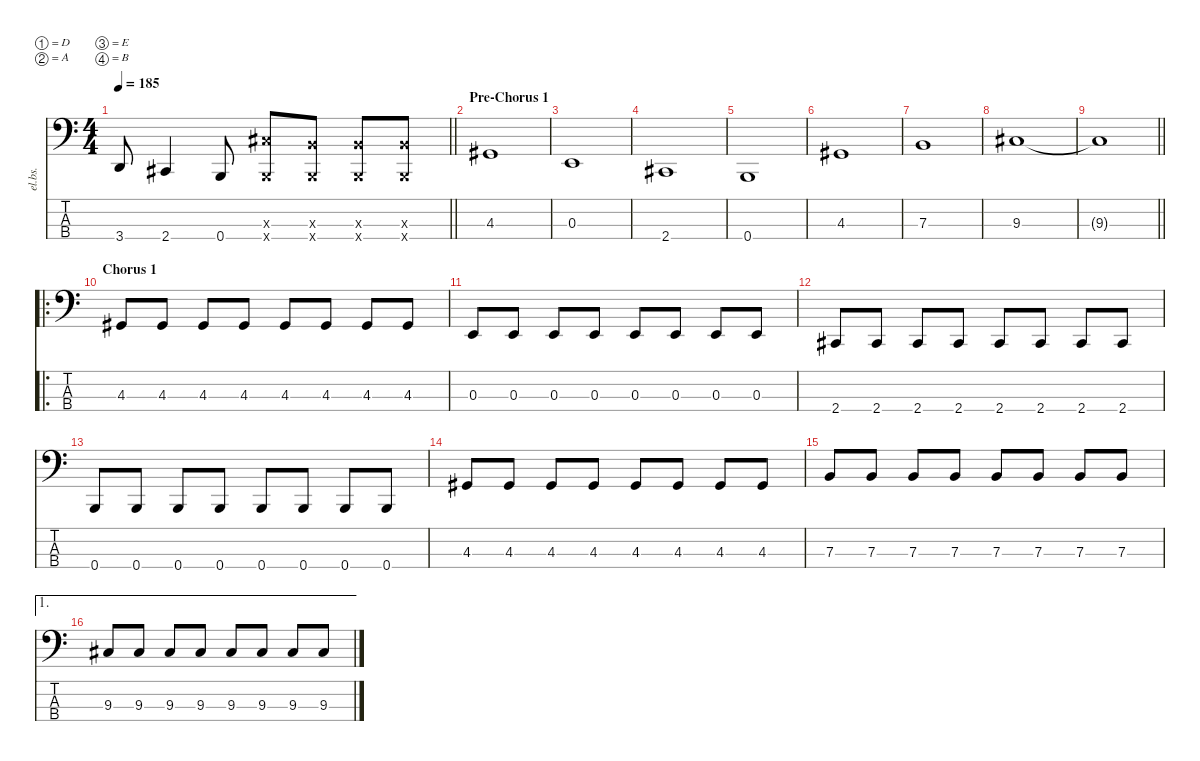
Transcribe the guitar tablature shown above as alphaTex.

\defaultSystemsLayout 4
\hideDynamics
\bracketExtendMode nobrackets
\track ("Electric Bass" "el.bs.") {instrument electricbasspick}
\staff {score tabs}
\tuning (D2 A1 E1 B0)
\ts (4 4)
\tempo 185
\clef f4
\barLineRight lightlight
\ks c
3.4.8{dy f} 2.4{acc #}.4 0.4.8 (9.3{x acc #} 0.4{x}).8 (7.3{x} 0.4{x}).8 (7.3{x} 0.4{x}).8 (7.3{x} 0.4{x}).8 |
\section ("" "Pre-Chorus 1")
4.3{acc #}.1 |
0.3.1 |
2.4{acc #}.1 |
0.4.1 |
4.3{acc #}.1 |
7.3.1 |
9.3{acc #}.1 |
\barLineRight lightlight
9.3{t acc #}.1 |
\ro
\section ("" "Chorus 1")
4.3{acc #}.8 4.3{acc #}.8 4.3{acc #}.8 4.3{acc #}.8 4.3{acc #}.8 4.3{acc #}.8 4.3{acc #}.8 4.3{acc #}.8 |
0.3.8 0.3.8 0.3.8 0.3.8 0.3.8 0.3.8 0.3.8 0.3.8 |
2.4{acc #}.8 2.4{acc #}.8 2.4{acc #}.8 2.4{acc #}.8 2.4{acc #}.8 2.4{acc #}.8 2.4{acc #}.8 2.4{acc #}.8 |
0.4.8 0.4.8 0.4.8 0.4.8 0.4.8 0.4.8 0.4.8 0.4.8 |
4.3{acc #}.8 4.3{acc #}.8 4.3{acc #}.8 4.3{acc #}.8 4.3{acc #}.8 4.3{acc #}.8 4.3{acc #}.8 4.3{acc #}.8 |
7.3.8 7.3.8 7.3.8 7.3.8 7.3.8 7.3.8 7.3.8 7.3.8 |
\ae 1
9.3{acc #}.8 9.3{acc #}.8 9.3{acc #}.8 9.3{acc #}.8 9.3{acc #}.8 9.3{acc #}.8 9.3{acc #}.8 9.3{acc #}.8
